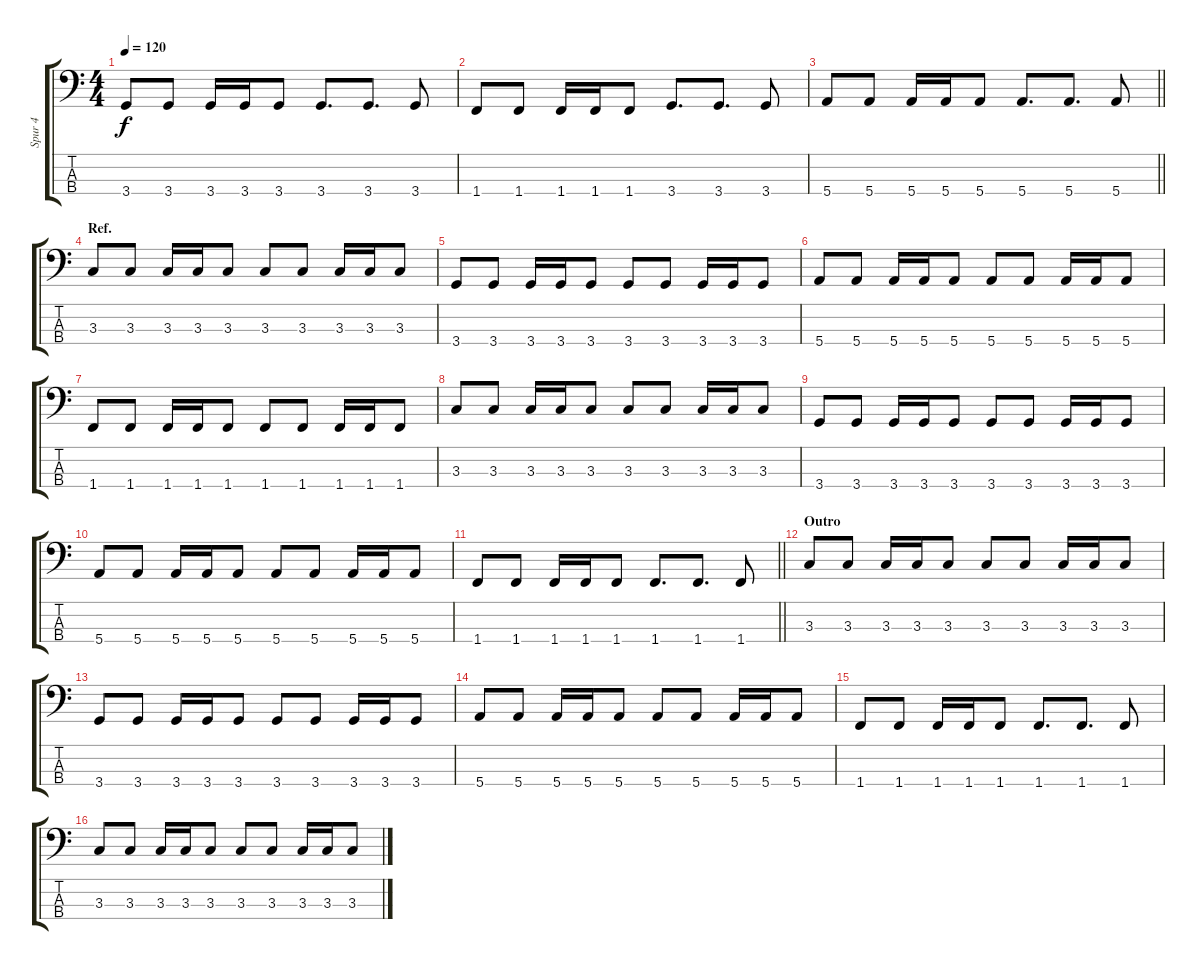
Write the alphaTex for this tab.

\track ("Spur 4" "Spur 4") {instrument electricbassfinger}
\staff {score tabs}
\tuning (G2 D2 A1 E1) {hide}
\ts (4 4)
\tempo 120
\clef f4
\ks c
3.4.8{dy f} 3.4.8 3.4.16 3.4.16 3.4.8 3.4.8{d} 3.4.8{d} 3.4.8 |
1.4.8 1.4.8 1.4.16 1.4.16 1.4.8 3.4.8{d} 3.4.8{d} 3.4.8 |
\barLineRight lightlight
5.4.8 5.4.8 5.4.16 5.4.16 5.4.8 5.4.8{d} 5.4.8{d} 5.4.8 |
\section ("" "Ref.")
3.3.8 3.3.8 3.3.16 3.3.16 3.3.8 3.3.8 3.3.8 3.3.16 3.3.16 3.3.8 |
3.4.8 3.4.8 3.4.16 3.4.16 3.4.8 3.4.8 3.4.8 3.4.16 3.4.16 3.4.8 |
5.4.8 5.4.8 5.4.16 5.4.16 5.4.8 5.4.8 5.4.8 5.4.16 5.4.16 5.4.8 |
1.4.8 1.4.8 1.4.16 1.4.16 1.4.8 1.4.8 1.4.8 1.4.16 1.4.16 1.4.8 |
3.3.8 3.3.8 3.3.16 3.3.16 3.3.8 3.3.8 3.3.8 3.3.16 3.3.16 3.3.8 |
3.4.8 3.4.8 3.4.16 3.4.16 3.4.8 3.4.8 3.4.8 3.4.16 3.4.16 3.4.8 |
5.4.8 5.4.8 5.4.16 5.4.16 5.4.8 5.4.8 5.4.8 5.4.16 5.4.16 5.4.8 |
\barLineRight lightlight
1.4.8 1.4.8 1.4.16 1.4.16 1.4.8 1.4.8{d} 1.4.8{d} 1.4.8 |
\section ("" "Outro")
3.3.8 3.3.8 3.3.16 3.3.16 3.3.8 3.3.8 3.3.8 3.3.16 3.3.16 3.3.8 |
3.4.8 3.4.8 3.4.16 3.4.16 3.4.8 3.4.8 3.4.8 3.4.16 3.4.16 3.4.8 |
5.4.8 5.4.8 5.4.16 5.4.16 5.4.8 5.4.8 5.4.8 5.4.16 5.4.16 5.4.8 |
1.4.8 1.4.8 1.4.16 1.4.16 1.4.8 1.4.8{d} 1.4.8{d} 1.4.8 |
3.3.8 3.3.8 3.3.16 3.3.16 3.3.8 3.3.8 3.3.8 3.3.16 3.3.16 3.3.8
